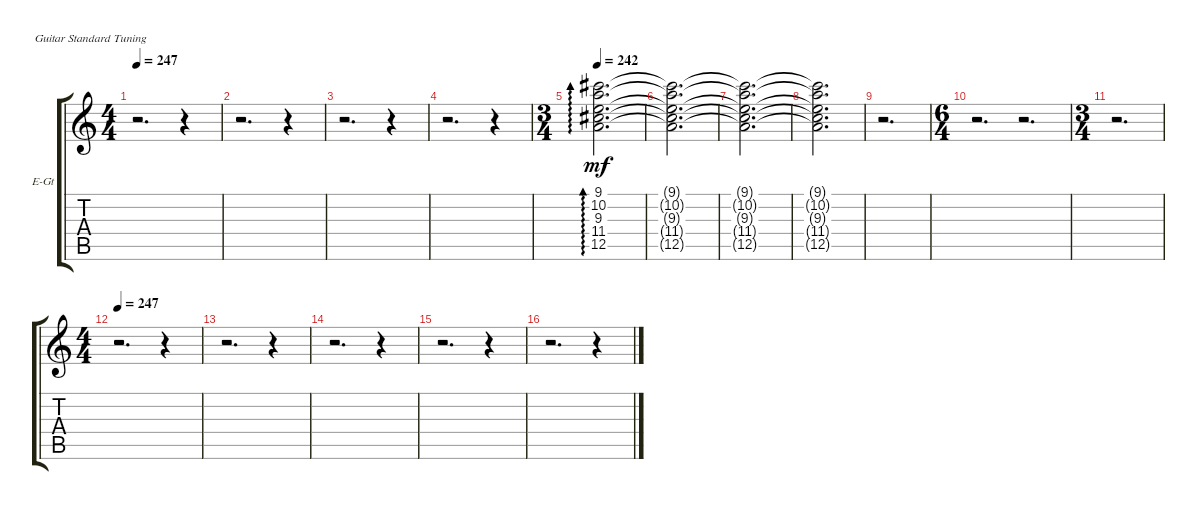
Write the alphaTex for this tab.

\bracketExtendMode groupsimilarinstruments
\firstSystemTrackNameOrientation horizontal
\otherSystemsTrackNameOrientation horizontal
\track ("Gtr. 3 - Paul" "E-Gt") {instrument electricguitarjazz}
\staff {score tabs}
\tuning (E4 B3 G3 D3 A2 E2)
\ts (4 4)
\tempo 247
\clef g2
\ks c
r.2{d dy mf} r.4 |
r.2{d} r.4 |
r.2{d} r.4 |
r.2{d} r.4 |
\ts (3 4)
\beaming (8 2 2 2)
\tempo 242
(9.1 10.2 9.3 11.4 12.5).2{d ad 0} |
(9.1{t} 10.2{t} 9.3{t} 11.4{t} 12.5{t}).2{d} |
(9.1{t} 10.2{t} 9.3{t} 11.4{t} 12.5{t}).2{d} |
(9.1{t} 10.2{t} 9.3{t} 11.4{t} 12.5{t}).2{d} |
r.2{d} |
\ts (6 4)
\beaming (8 6 6)
r.2{d} r.2{d} |
\ts (3 4)
\beaming (8 2 2 2)
r.2{d} |
\ts (4 4)
\beaming (8 2 2 2 2)
\tempo 247
r.2{d} r.4 |
r.2{d} r.4 |
r.2{d} r.4 |
r.2{d} r.4 |
r.2{d} r.4
